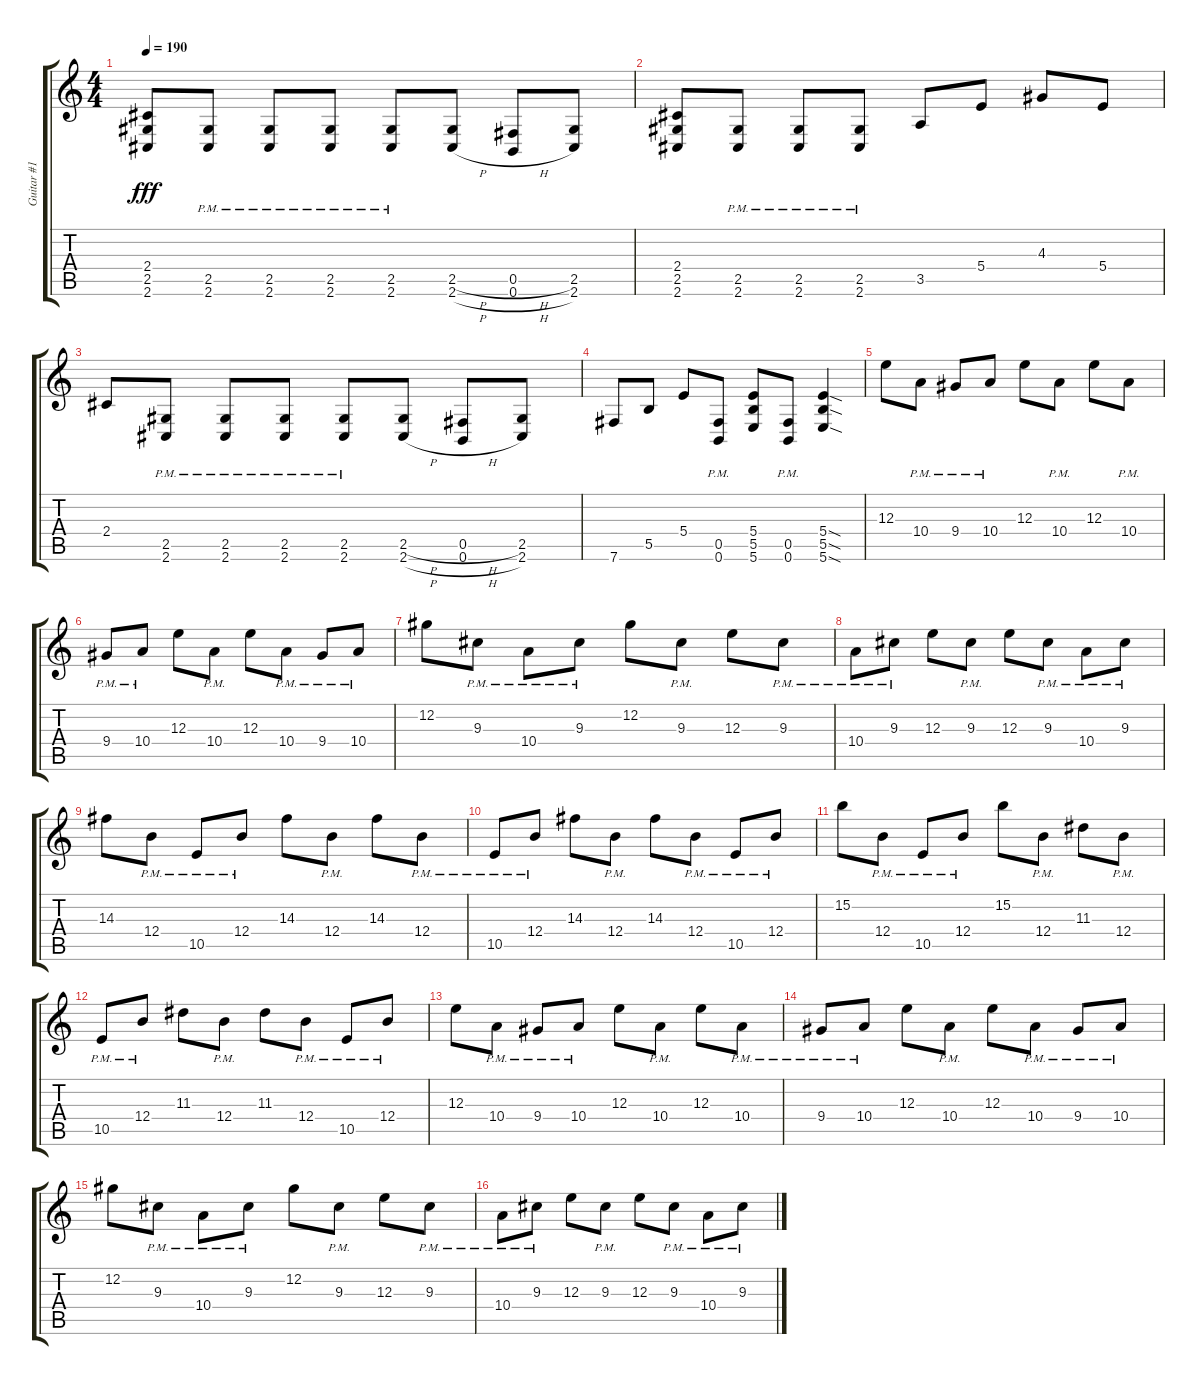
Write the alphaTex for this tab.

\track ("Guitar #1" "Guitar #1") {instrument overdrivenguitar}
\staff {score tabs}
\tuning (Db4 Ab3 E3 B2 Gb2 B1) {hide}
\ts (4 4)
\tempo 190
\clef g2
\ks c
(2.4 2.5 2.6).8{dy fff} (2.5{pm} 2.6{pm}).8 (2.5{pm} 2.6{pm}).8 (2.5{pm} 2.6{pm}).8 (2.5{pm} 2.6{pm}).8 (2.5{h} 2.6{h}).8 (0.5{h} 0.6{h}).8 (2.5 2.6).8 |
(2.4 2.5 2.6).8 (2.5{pm} 2.6{pm}).8 (2.5{pm} 2.6{pm}).8 (2.5{pm} 2.6{pm}).8 3.5.8 5.4.8 4.3.8 5.4.8 |
2.4.8 (2.5{pm} 2.6{pm}).8 (2.5{pm} 2.6{pm}).8 (2.5{pm} 2.6{pm}).8 (2.5{pm} 2.6{pm}).8 (2.5{h} 2.6{h}).8 (0.5{h} 0.6{h}).8 (2.5 2.6).8 |
7.6.8 5.5.8 5.4.8 (0.5{pm} 0.6{pm}).8 (5.4 5.5 5.6).8 (0.5{pm} 0.6{pm}).8 (5.4{sod} 5.5{sod} 5.6{sod}).4 |
12.3.8 10.4{pm}.8 9.4{pm}.8 10.4{pm}.8 12.3.8 10.4{pm}.8 12.3.8 10.4{pm}.8 |
9.4{pm}.8 10.4{pm}.8 12.3.8 10.4{pm}.8 12.3.8 10.4{pm}.8 9.4{pm}.8 10.4{pm}.8 |
12.2.8{balance 8} 9.3{pm}.8 10.4{pm}.8 9.3{pm}.8 12.2.8 9.3{pm}.8 12.3.8 9.3{pm}.8 |
10.4{pm}.8 9.3{pm}.8 12.3.8 9.3{pm}.8 12.3.8 9.3{pm}.8 10.4{pm}.8 9.3{pm}.8 |
14.3.8 12.4{pm}.8 10.5{pm}.8 12.4{pm}.8 14.3.8 12.4{pm}.8 14.3.8 12.4{pm}.8 |
10.5{pm}.8 12.4{pm}.8 14.3.8 12.4{pm}.8 14.3.8 12.4{pm}.8 10.5{pm}.8 12.4{pm}.8 |
15.2.8 12.4{pm}.8 10.5{pm}.8 12.4{pm}.8 15.2.8 12.4{pm}.8 11.3.8 12.4{pm}.8 |
10.5{pm}.8 12.4{pm}.8 11.3.8 12.4{pm}.8 11.3.8 12.4{pm}.8 10.5{pm}.8 12.4{pm}.8 |
12.3.8 10.4{pm}.8 9.4{pm}.8 10.4{pm}.8 12.3.8 10.4{pm}.8 12.3.8 10.4{pm}.8 |
9.4{pm}.8 10.4{pm}.8 12.3.8 10.4{pm}.8 12.3.8 10.4{pm}.8 9.4{pm}.8 10.4{pm}.8 |
12.2.8 9.3{pm}.8 10.4{pm}.8 9.3{pm}.8 12.2.8 9.3{pm}.8 12.3.8 9.3{pm}.8 |
10.4{pm}.8 9.3{pm}.8 12.3.8 9.3{pm}.8 12.3.8 9.3{pm}.8 10.4{pm}.8 9.3{pm}.8
